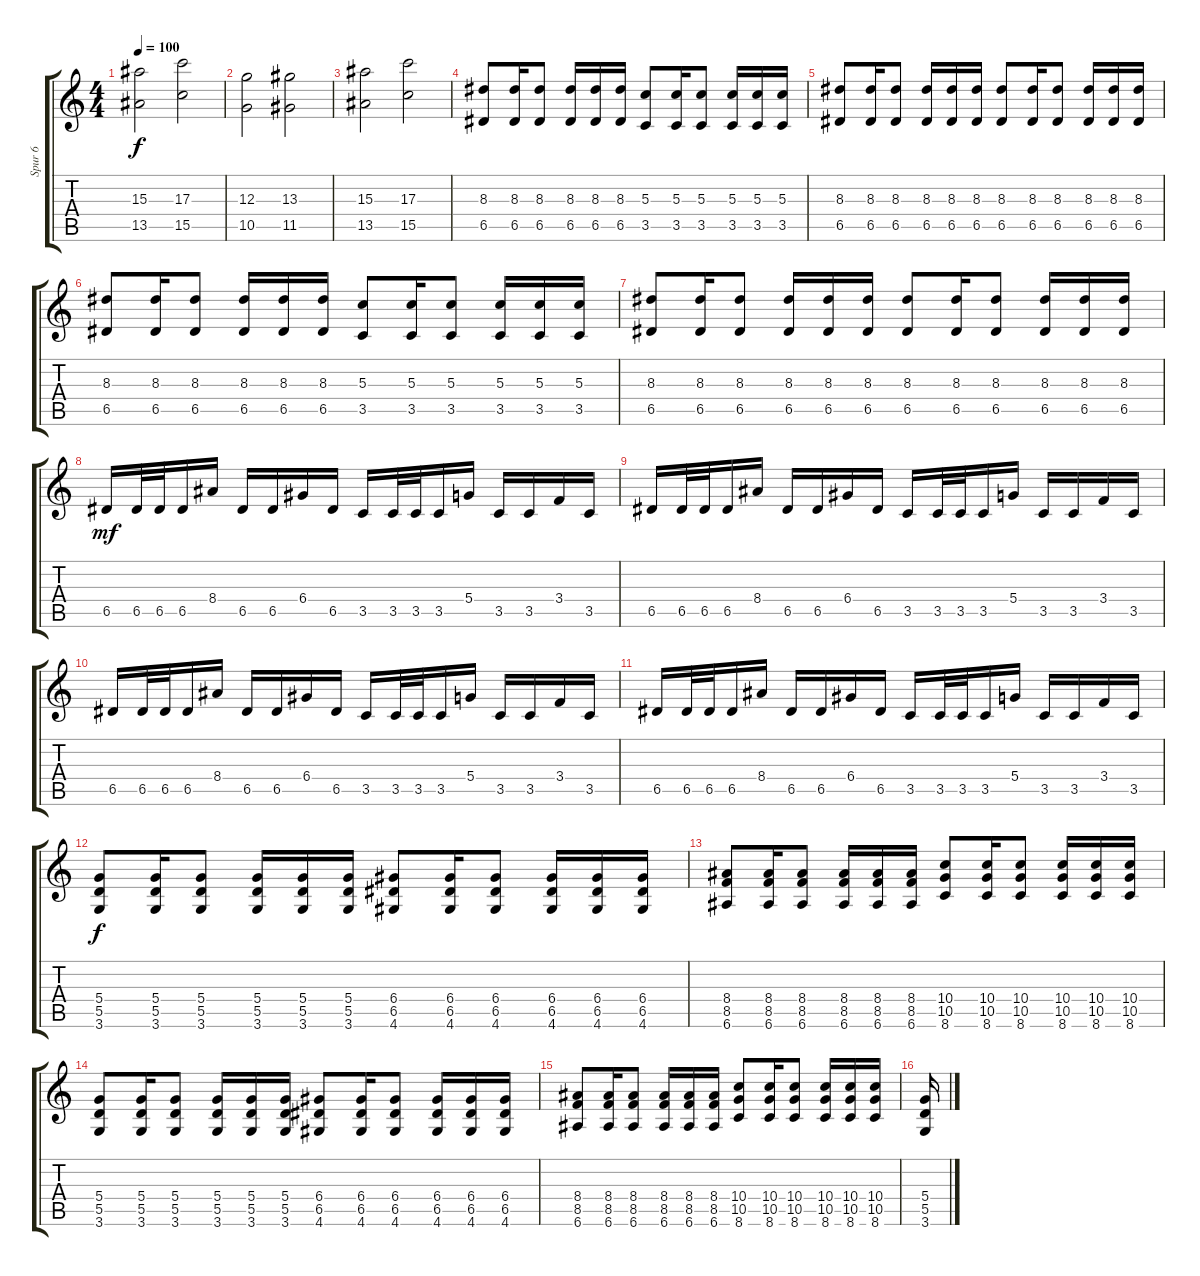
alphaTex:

\track ("Spur 6" "Spur 6") {instrument distortionguitar}
\staff {score tabs}
\tuning (E4 B3 G3 D3 A2 E2) {hide}
\ts (4 4)
\tempo 100
\clef g2
\ks c
(15.3 13.5).2{dy f} (17.3 15.5).2 |
(12.3 10.5).2 (13.3 11.5).2 |
(15.3 13.5).2 (17.3 15.5).2 |
(8.3 6.5).8 (8.3 6.5).16 (8.3 6.5).8 (8.3 6.5).16 (8.3 6.5).16 (8.3 6.5).16 (5.3 3.5).8 (5.3 3.5).16 (5.3 3.5).8 (5.3 3.5).16 (5.3 3.5).16 (5.3 3.5).16 |
(8.3 6.5).8 (8.3 6.5).16 (8.3 6.5).8 (8.3 6.5).16 (8.3 6.5).16 (8.3 6.5).16 (8.3 6.5).8 (8.3 6.5).16 (8.3 6.5).8 (8.3 6.5).16 (8.3 6.5).16 (8.3 6.5).16 |
(8.3 6.5).8 (8.3 6.5).16 (8.3 6.5).8 (8.3 6.5).16 (8.3 6.5).16 (8.3 6.5).16 (5.3 3.5).8 (5.3 3.5).16 (5.3 3.5).8 (5.3 3.5).16 (5.3 3.5).16 (5.3 3.5).16 |
(8.3 6.5).8 (8.3 6.5).16 (8.3 6.5).8 (8.3 6.5).16 (8.3 6.5).16 (8.3 6.5).16 (8.3 6.5).8 (8.3 6.5).16 (8.3 6.5).8 (8.3 6.5).16 (8.3 6.5).16 (8.3 6.5).16 |
6.5.16{dy mf} 6.5.32 6.5.32 6.5.16 8.4.16 6.5.16 6.5.16 6.4.16 6.5.16 3.5.16 3.5.32 3.5.32 3.5.16 5.4.16 3.5.16 3.5.16 3.4.16 3.5.16 |
6.5.16 6.5.32 6.5.32 6.5.16 8.4.16 6.5.16 6.5.16 6.4.16 6.5.16 3.5.16 3.5.32 3.5.32 3.5.16 5.4.16 3.5.16 3.5.16 3.4.16 3.5.16 |
6.5.16 6.5.32 6.5.32 6.5.16 8.4.16 6.5.16 6.5.16 6.4.16 6.5.16 3.5.16 3.5.32 3.5.32 3.5.16 5.4.16 3.5.16 3.5.16 3.4.16 3.5.16 |
6.5.16 6.5.32 6.5.32 6.5.16 8.4.16 6.5.16 6.5.16 6.4.16 6.5.16 3.5.16 3.5.32 3.5.32 3.5.16 5.4.16 3.5.16 3.5.16 3.4.16 3.5.16 |
(5.4 5.5 3.6).8{dy f} (5.4 5.5 3.6).16 (5.4 5.5 3.6).8 (5.4 5.5 3.6).16 (5.4 5.5 3.6).16 (5.4 5.5 3.6).16 (6.4 6.5 4.6).8 (6.4 6.5 4.6).16 (6.4 6.5 4.6).8 (6.4 6.5 4.6).16 (6.4 6.5 4.6).16 (6.4 6.5 4.6).16 |
(8.4 8.5 6.6).8 (8.4 8.5 6.6).16 (8.4 8.5 6.6).8 (8.4 8.5 6.6).16 (8.4 8.5 6.6).16 (8.4 8.5 6.6).16 (10.4 10.5 8.6).8 (10.4 10.5 8.6).16 (10.4 10.5 8.6).8 (10.4 10.5 8.6).16 (10.4 10.5 8.6).16 (10.4 10.5 8.6).16 |
(5.4 5.5 3.6).8 (5.4 5.5 3.6).16 (5.4 5.5 3.6).8 (5.4 5.5 3.6).16 (5.4 5.5 3.6).16 (5.4 5.5 3.6).16 (6.4 6.5 4.6).8 (6.4 6.5 4.6).16 (6.4 6.5 4.6).8 (6.4 6.5 4.6).16 (6.4 6.5 4.6).16 (6.4 6.5 4.6).16 |
(8.4 8.5 6.6).8 (8.4 8.5 6.6).16 (8.4 8.5 6.6).8 (8.4 8.5 6.6).16 (8.4 8.5 6.6).16 (8.4 8.5 6.6).16 (10.4 10.5 8.6).8 (10.4 10.5 8.6).16 (10.4 10.5 8.6).8 (10.4 10.5 8.6).16 (10.4 10.5 8.6).16 (10.4 10.5 8.6).16 |
(5.4 5.5 3.6).16
